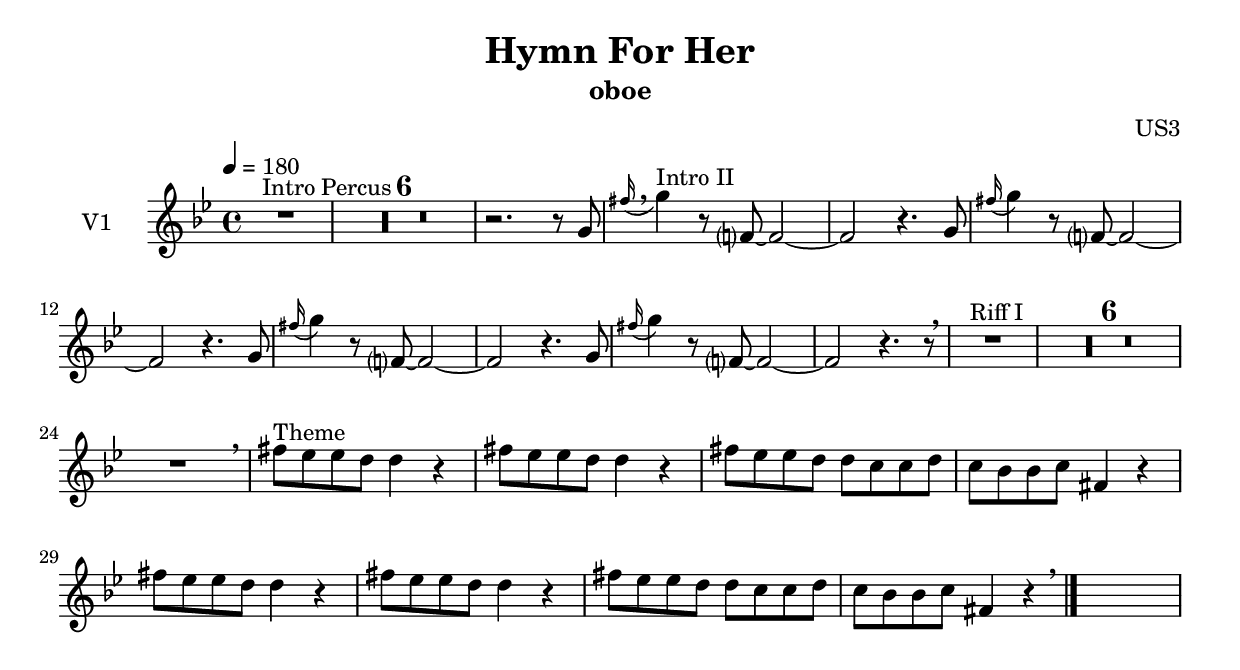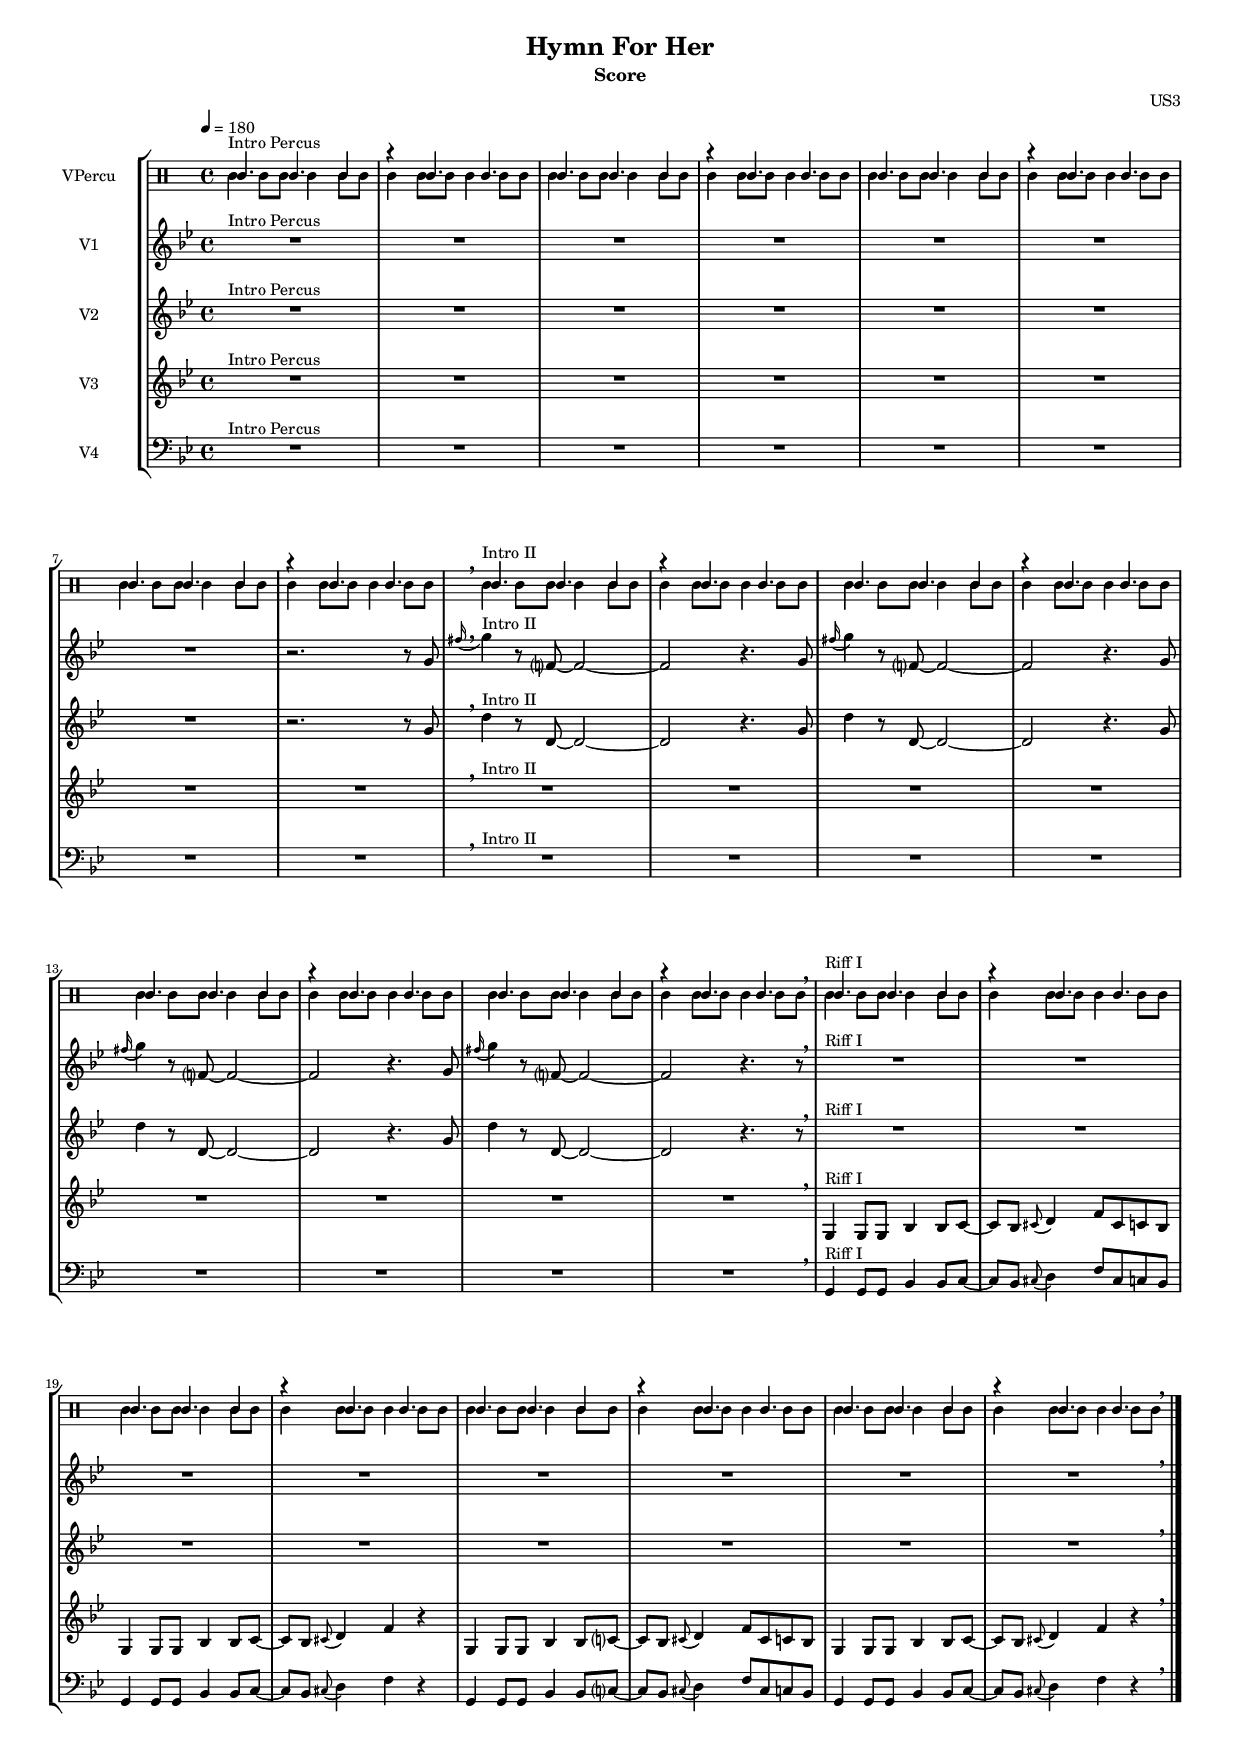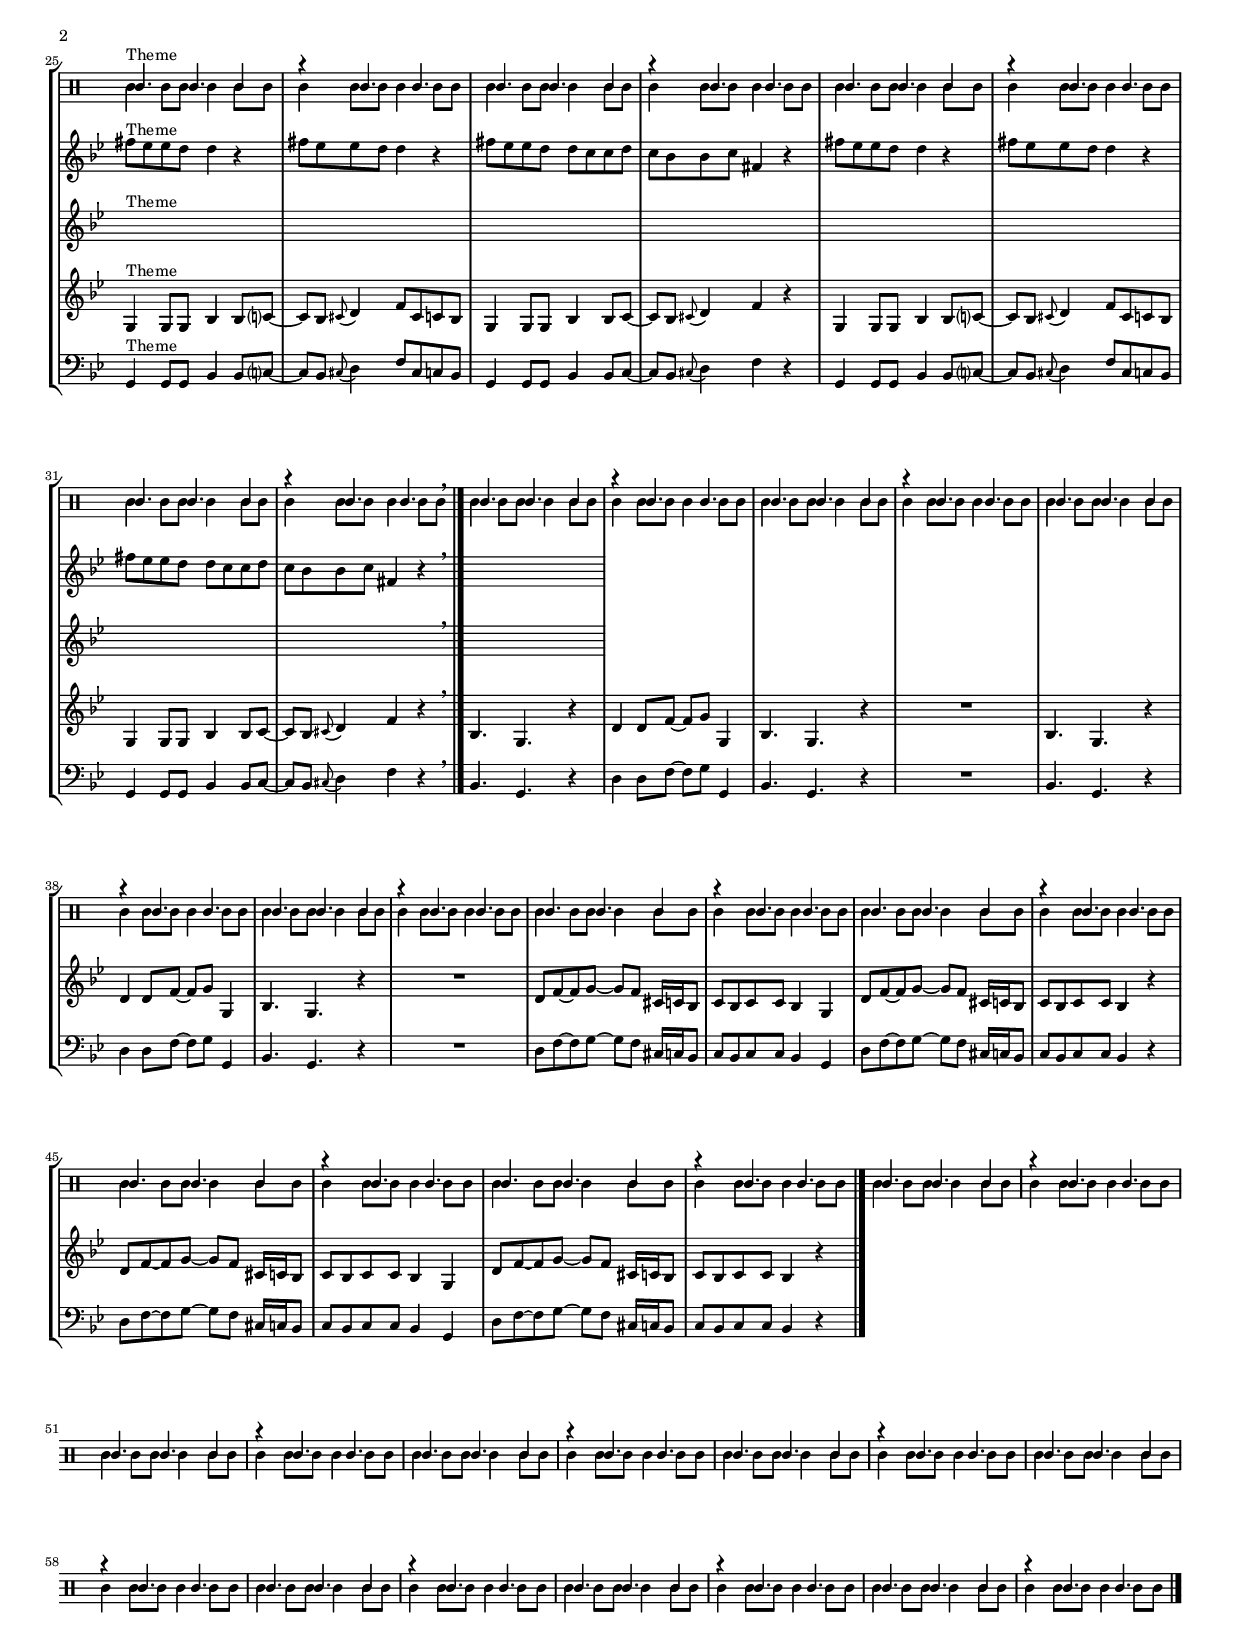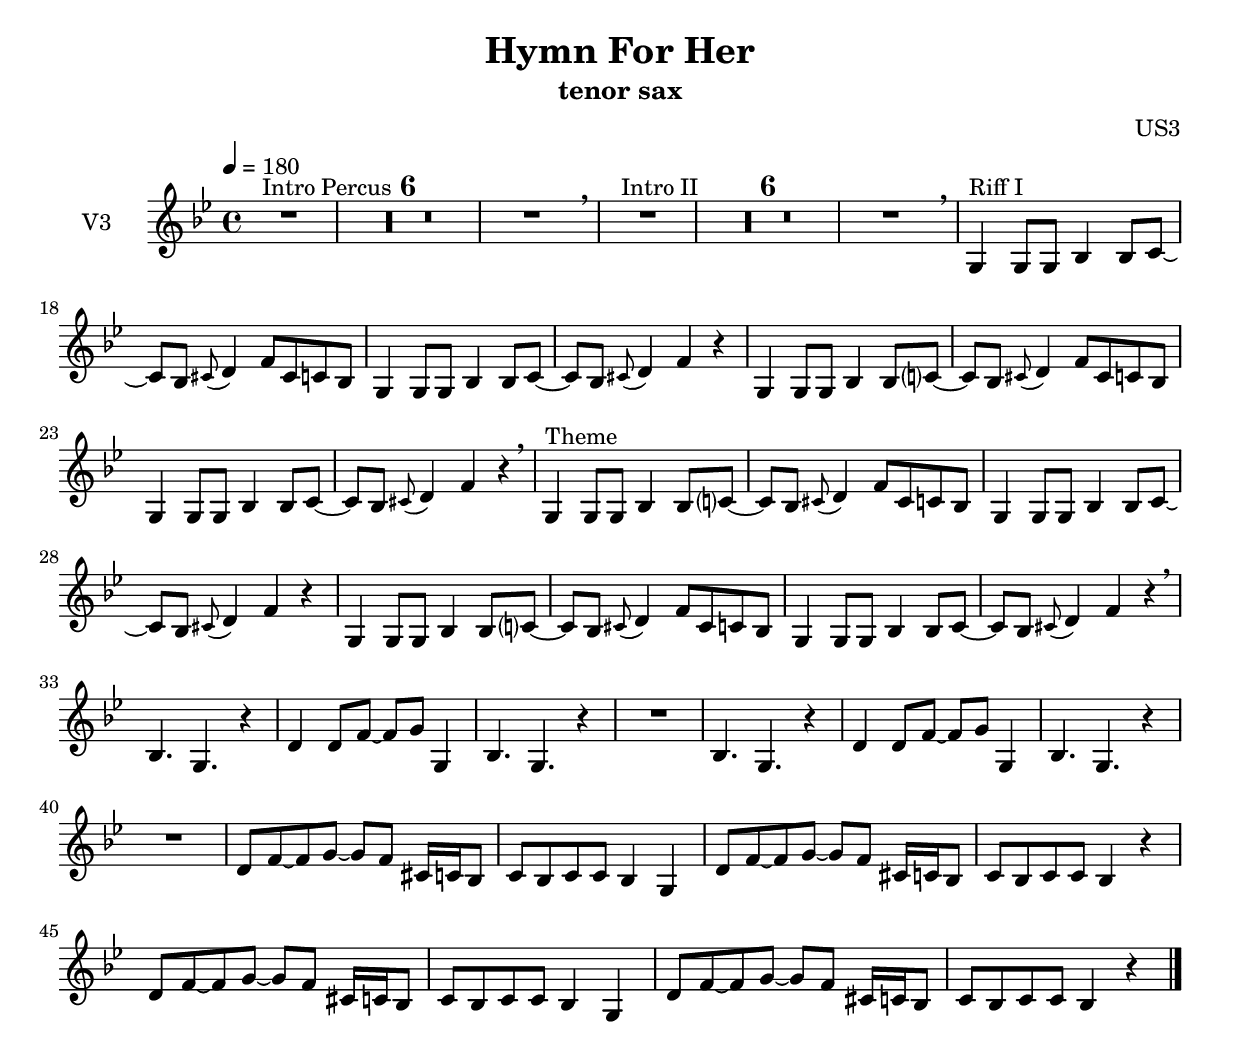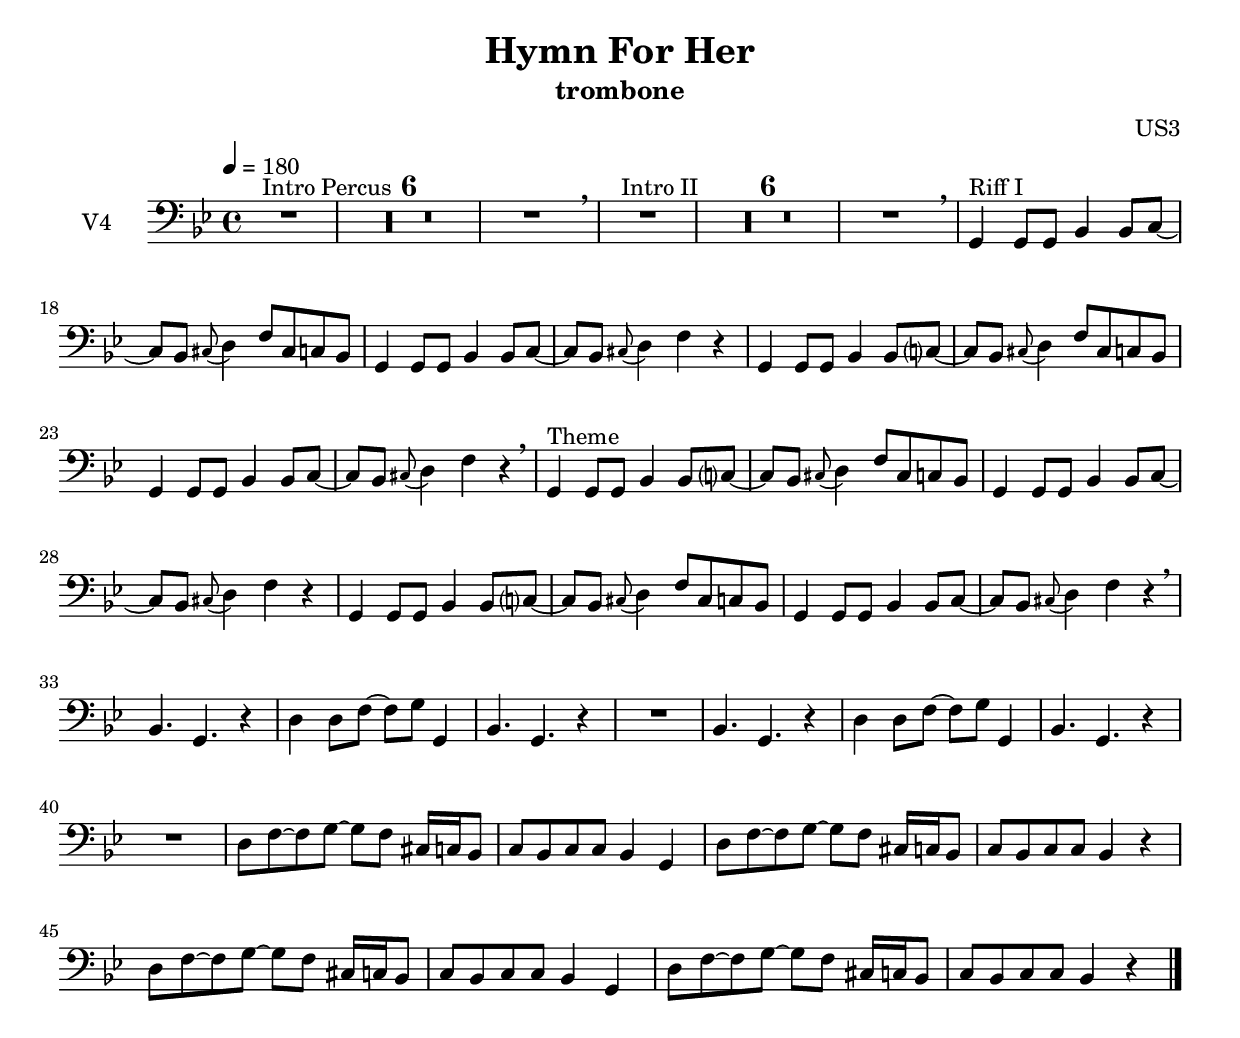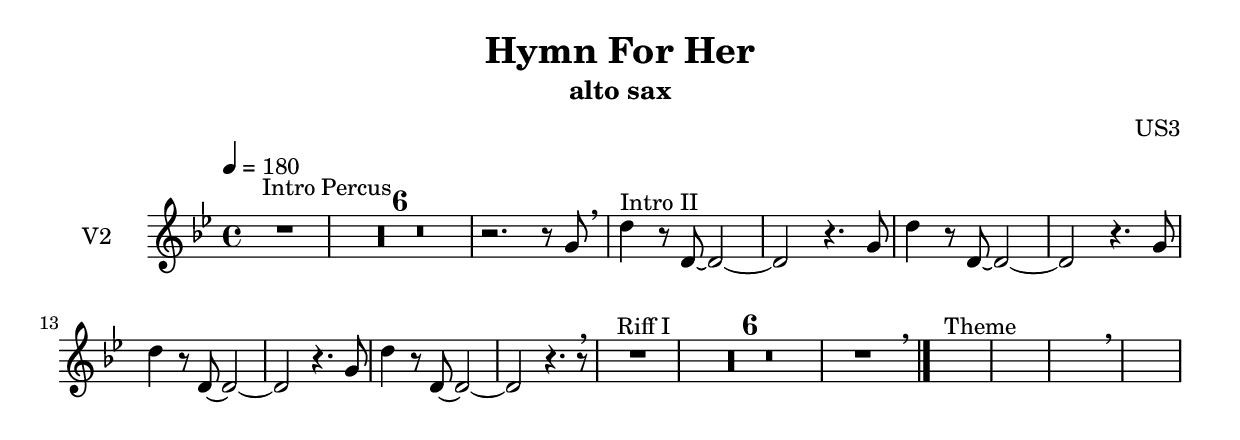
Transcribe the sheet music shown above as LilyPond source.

% Frescobaldi variables:
% -*- output: hymnForHer_windQuartet_scoreAndParts-score.pdf

% TRANSPOSITION and MIDI variables
originpitch = c %c' %bes'% f % c'

targetpitchone = c
targetpitchtwo = c
targetpitchthr = c
targetpitchfou = c

midiInstrOne = "oboe"
midiInstrTwo = "alto sax"
midiInstrThr = "tenor sax"
midiInstrFou = "trombone"

clefVThree = "treble"

% INCLUDE the musical notes (and any variables further used in the books)
%%%%% piece.ly
%%%%% (This is the global definitions file)

\version "2.18.2"

\header{
  title = "Hymn For Her"
	composer = "US3"
}

% some things to define in the ..._score.ly file:
%originpitch = c' %c' %bes'% f % c'
%targetpitchone = c'
%targetpitchtwo = c'
%targetpitchthr = c'
%targetpitchfou = c'

%clefVThree = G % alto % bass... 

% midiInstrOne
% midiInstrTwo
% midiInstrThr
% midiInstrFou

globalStyle = {
  \accidentalStyle "modern-cautionary"
}

structure = {
  s1^\markup{Intro Percus} | %\breathe |
  s1 * 6 |
  s1 \breathe |
  s1^\markup{Intro II} | %\breathe |
  s1 * 6 |
  s1 \breathe |
  s1^\markup{Riff I} | %\breathe |
  s1 * 6 |
  s1 \breathe |
  s1^\markup{Theme} | %\breathe |
  s1 * 6 |
  s1 \breathe |
  s1
  % \bar "||"
}

global = {
  \time 4/4
  \tempo 4 = 180
  \key g \minor 
}

melody = {
  fis'8 ees ees d d4 r4 | 
  fis8 ees ees d d4 r4 | 
  fis8 ees ees d d8 c c d | 
  c bes bes c fis,4 r4 | 
  fis'8 ees ees d d4 r4 | 
  fis8 ees ees d d4 r4 | 
  fis8 ees ees d d8 c c d | 
  c bes bes c fis,4 r4 | 
  
}

one = \transpose \originpitch \targetpitchone {\new Voice { 
  \global
  \relative c''{
  \set Staff.instrumentName = #"V1 "
  \set Staff.midiInstrument = \midiInstrOne
  \transposition c' % for MIDI files? to be verified

  \compressFullBarRests
  R1*7 |
  r2. r8 g |
  \repeat unfold 3 {
    \appoggiatura fis'16 g4 r8 f,8~ f2~ |
    f2 r4. g8 | 
  }
  \appoggiatura fis'16 g4 r8 f,8~ f2~ |
  f2 r4. r8 | 
  R1 *8 |
  \melody

\bar "|." }}}   %*********************************

two = \transpose \originpitch \targetpitchtwo {\new Voice { 
  \global
  \relative c''{
  \set Staff.instrumentName = #"V2 "
  \set Staff.midiInstrument = \midiInstrTwo
  \transposition c' % for MIDI files? to be verified

  \compressFullBarRests
  R1*7 |
  r2. r8 g |
  \repeat unfold 3 {
    d'4 r8 d,8~ d2~ |
    d2 r4. g8 | 
  }
  d'4 r8 d,8~ d2~ |
  d2 r4. r8 | 
  R1 *8 |

\bar "|." }}}   %*********************************

three = \transpose \originpitch \targetpitchthr {\new Voice { 
  \global
  \relative c' {
  \set Staff.instrumentName = #"V3 "
  \set Staff.midiInstrument = \midiInstrThr
  \transposition c' % for MIDI files? to be verified

  %\clef bass %alto
  \clef \clefVThree

  \compressFullBarRests
  R1*8 |
  R1*8 |
  \repeat unfold 2 {
    g4 g8 g bes4 bes8 c8~ |
    c8 bes8 \appoggiatura cis8 d4 f8 cis c bes |
    g4 g8 g bes4 bes8 c8~ |
    c8 bes8 \appoggiatura cis8 d4 f4 r4 |
  }
  \repeat unfold 2 {
    g,4 g8 g bes4 bes8 c8~ |
    c8 bes8 \appoggiatura cis8 d4 f8 cis c bes |
    g4 g8 g bes4 bes8 c8~ |
    c8 bes8 \appoggiatura cis8 d4 f4 r4 |
  }
  \repeat unfold 2 {
    bes,4. g4. r4 |
    d'4 d8 f8~ f8 g8 g,4 | 
    bes4. g4. r4 |
    R1
  }
  \repeat unfold 2 {
    d'8 f8~ f8 g8~ g8 f8 cis16 c bes8 |
    c8 bes c c bes4 g |
    d'8 f8~ f8 g8~ g8 f8 cis16 c bes8 |
    c8 bes c c bes4 r4 |
  }
  

\bar "|." }}}   %*********************************

four = \transpose \originpitch \targetpitchfou {\new Voice { 
  \global
  \relative c {
  \set Staff.instrumentName = #"V4 "
  \set Staff.midiInstrument = \midiInstrFou
  \transposition c' % for MIDI files? to be verified

  \clef bass 

  \compressFullBarRests
  R1*8 |
  R1*8 |
  \repeat unfold 2 {
    g4 g8 g bes4 bes8 c8~ |
    c8 bes8 \appoggiatura cis8 d4 f8 cis c bes |
    g4 g8 g bes4 bes8 c8~ |
    c8 bes8 \appoggiatura cis8 d4 f4 r4 |
  }
  \repeat unfold 2 {
    g,4 g8 g bes4 bes8 c8~ |
    c8 bes8 \appoggiatura cis8 d4 f8 cis c bes |
    g4 g8 g bes4 bes8 c8~ |
    c8 bes8 \appoggiatura cis8 d4 f4 r4 |
  }
  \repeat unfold 2 {
    bes,4. g4. r4 |
    d'4 d8 f8~ f8 g8 g,4 | 
    bes4. g4. r4 |
    R1
  }
  \repeat unfold 2 {
    d'8 f8~ f8 g8~ g8 f8 cis16 c bes8 |
    c8 bes c c bes4 g |
    d'8 f8~ f8 g8~ g8 f8 cis16 c bes8 |
    c8 bes c c bes4 r4 |
  }
  

\bar "|."}}}   %**********************************

percuUp = \drummode {
  \repeat unfold 8 {
    \repeat unfold 4 {
      wbh4. wbh4. wbh4 |
      r4 wbh4. wbh4.
    }
  }
}
percuDown = \drummode {
  \repeat unfold 8 {
    \repeat unfold 4 {
      mar4 mar8 mar mar4 mar8 mar |
      mar4 mar8 mar mar4 mar8 mar |
    }
  }
}


percus =  {
  \global
  \set Staff.instrumentName = #"VPercu "
  \set Staff.midiInstrument = "synth drum"

\compressFullBarRests
<<
  \new DrumVoice {\voiceOne \percuUp }
  \new DrumVoice {\voiceTwo \percuDown }
>>

\bar "|."}   %**********************************

musicPieceOne = {
  <<
    \tag #'score \tag #'vpercu \new DrumStaff { << \globalStyle \structure \percus>> }
    \tag #'score \tag #'v1 \new Staff { << \globalStyle \structure \one >> }
    \tag #'score \tag #'v2 \new Staff { << \globalStyle \structure \two>> }
    \tag #'score \tag #'v3 \new Staff { << \globalStyle \structure \three>> }
    \tag #'score \tag #'v4 \new Staff { << \globalStyle \structure \four>> }
  >>
}


%%% Local Variables:
%%% LilyPond-master-file: "hymnForHer_windQuartet_scoreAndParts.ly"
%%% End: 
% -*- master: hymnForHer_windQuartet_scoreAndParts.ly;
% -*- output: hymnForHer_windQuartet_scoreAndParts-score.pdf


\paper{
  print-all-headers = "true"
}
#(set-global-staff-size 14)

% BOOK FOR THE WHOLE SCORE
% 
%    add as many bookparts as there are pieces in the music
\book{
  \bookOutputSuffix "score"
  \header {
    instrumentName = "Title" % ?
    }
  #(set-global-staff-size 14)
  \bookpart{
    \header{
      subtitle = "Score"
      }
    \score {
      \new StaffGroup \keepWithTag #'score \musicPieceOne
      \layout { 
	#(layout-set-staff-size 14)}
      \midi { }
      \header{
	instrumentName ="Quartet"
      }
    }
  }
  % ... other bookparts come here
}

% BOOKS FOR EACH INSTRUMENT
% 
%    for each instrument, we likewise have a book
% 
% TODO: make more automatisms with variables? possible to put more logic?
% 
#(set-global-staff-size 20)%
\book{
  \bookOutputSuffix \midiInstrOne
  #(set-global-staff-size 20)%
  
  \bookpart{
    \header{
      subtitle = \midiInstrOne
      }
    \score {
      \new StaffGroup \keepWithTag #'v1 \musicPieceOne
      \header{
	instrumentName = \midiInstrOne
      }
    }
  }
  % ... other bookparts
}


#(set-global-staff-size 20)%
\book{
  \bookOutputSuffix "violin"
  #(set-global-staff-size 20)%
  
  \bookpart{
    \header{
      subtitle = \midiInstrTwo
      }
    \score {
      \new StaffGroup \keepWithTag #'v2 \musicPieceOne
      \header{
	instrumentName = \midiInstrTwo
      }
    }
  }
  % ... other bookparts
}


#(set-global-staff-size 20)%
\book{
  \bookOutputSuffix \midiInstrThr
  #(set-global-staff-size 20)%
  
  \bookpart{
    \header{
      subtitle = \midiInstrThr
      }
    \score {
      \new StaffGroup \keepWithTag #'v3 \musicPieceOne
      \header{
	instrumentName =\midiInstrThr
      }
    }
  }
  % ... other bookparts
}


#(set-global-staff-size 20)%
\book{
  \bookOutputSuffix \midiInstrFou
  #(set-global-staff-size 20)%
  
  \bookpart{
    \header{
      subtitle = \midiInstrFou
      }
    \score {
      \new StaffGroup \keepWithTag #'v4 \musicPieceOne
      \header{
	instrumentName =\midiInstrFou
      }
    }
  }
  % ... other bookparts
}

